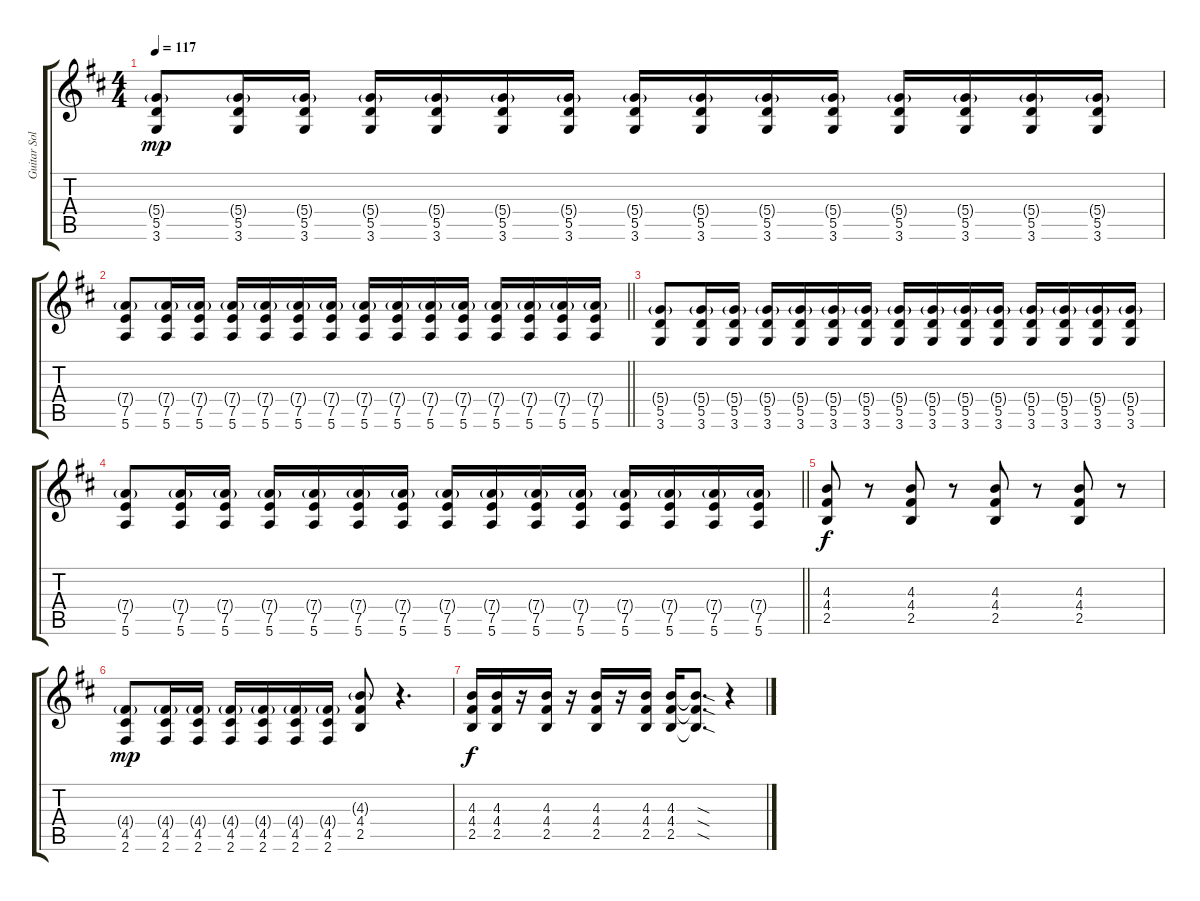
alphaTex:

\track ("Guitar Solo 1" "Guitar Sol") {instrument distortionguitar}
\staff {score tabs}
\tuning (E4 B3 G3 D3 A2 E2) {hide}
\ts (4 4)
\tempo 117
\clef g2
\ks d
(5.4{g} 5.5 3.6).8{dy mp} (5.4{g} 5.5 3.6).16 (5.4{g} 5.5 3.6).16 (5.4{g} 5.5 3.6).16 (5.4{g} 5.5 3.6).16 (5.4{g} 5.5 3.6).16 (5.4{g} 5.5 3.6).16 (5.4{g} 5.5 3.6).16 (5.4{g} 5.5 3.6).16 (5.4{g} 5.5 3.6).16 (5.4{g} 5.5 3.6).16 (5.4{g} 5.5 3.6).16 (5.4{g} 5.5 3.6).16 (5.4{g} 5.5 3.6).16 (5.4{g} 5.5 3.6).16 |
\barLineRight lightlight
(7.4{g} 7.5 5.6).8 (7.4{g} 7.5 5.6).16 (7.4{g} 7.5 5.6).16 (7.4{g} 7.5 5.6).16 (7.4{g} 7.5 5.6).16 (7.4{g} 7.5 5.6).16 (7.4{g} 7.5 5.6).16 (7.4{g} 7.5 5.6).16 (7.4{g} 7.5 5.6).16 (7.4{g} 7.5 5.6).16 (7.4{g} 7.5 5.6).16 (7.4{g} 7.5 5.6).16 (7.4{g} 7.5 5.6).16 (7.4{g} 7.5 5.6).16 (7.4{g} 7.5 5.6).16 |
(5.4{g} 5.5 3.6).8 (5.4{g} 5.5 3.6).16 (5.4{g} 5.5 3.6).16 (5.4{g} 5.5 3.6).16 (5.4{g} 5.5 3.6).16 (5.4{g} 5.5 3.6).16 (5.4{g} 5.5 3.6).16 (5.4{g} 5.5 3.6).16 (5.4{g} 5.5 3.6).16 (5.4{g} 5.5 3.6).16 (5.4{g} 5.5 3.6).16 (5.4{g} 5.5 3.6).16 (5.4{g} 5.5 3.6).16 (5.4{g} 5.5 3.6).16 (5.4{g} 5.5 3.6).16 |
\barLineRight lightlight
(7.4{g} 7.5 5.6).8 (7.4{g} 7.5 5.6).16 (7.4{g} 7.5 5.6).16 (7.4{g} 7.5 5.6).16 (7.4{g} 7.5 5.6).16 (7.4{g} 7.5 5.6).16 (7.4{g} 7.5 5.6).16 (7.4{g} 7.5 5.6).16 (7.4{g} 7.5 5.6).16 (7.4{g} 7.5 5.6).16 (7.4{g} 7.5 5.6).16 (7.4{g} 7.5 5.6).16 (7.4{g} 7.5 5.6).16 (7.4{g} 7.5 5.6).16 (7.4{g} 7.5 5.6).16 |
(4.3 4.4 2.5).8{dy f} r.8 (4.3 4.4 2.5).8 r.8 (4.3 4.4 2.5).8 r.8 (4.3 4.4 2.5).8 r.8 |
(4.4{g} 4.5 2.6).8{dy mp} (4.4{g} 4.5 2.6).16 (4.4{g} 4.5 2.6).16 (4.4{g} 4.5 2.6).16 (4.4{g} 4.5 2.6).16 (4.4{g} 4.5 2.6).16 (4.4{g} 4.5 2.6).16 (4.3{g} 4.4 2.5).8 r.4{d} |
(4.3 4.4 2.5).16{dy f} (4.3 4.4 2.5).16 r.16 (4.3 4.4 2.5).16 r.16 (4.3 4.4 2.5).16 r.16 (4.3 4.4 2.5).16 (4.3 4.4 2.5).16 (4.3{sod t} 4.4{sod t} 2.5{sod t}).8{d} r.4
